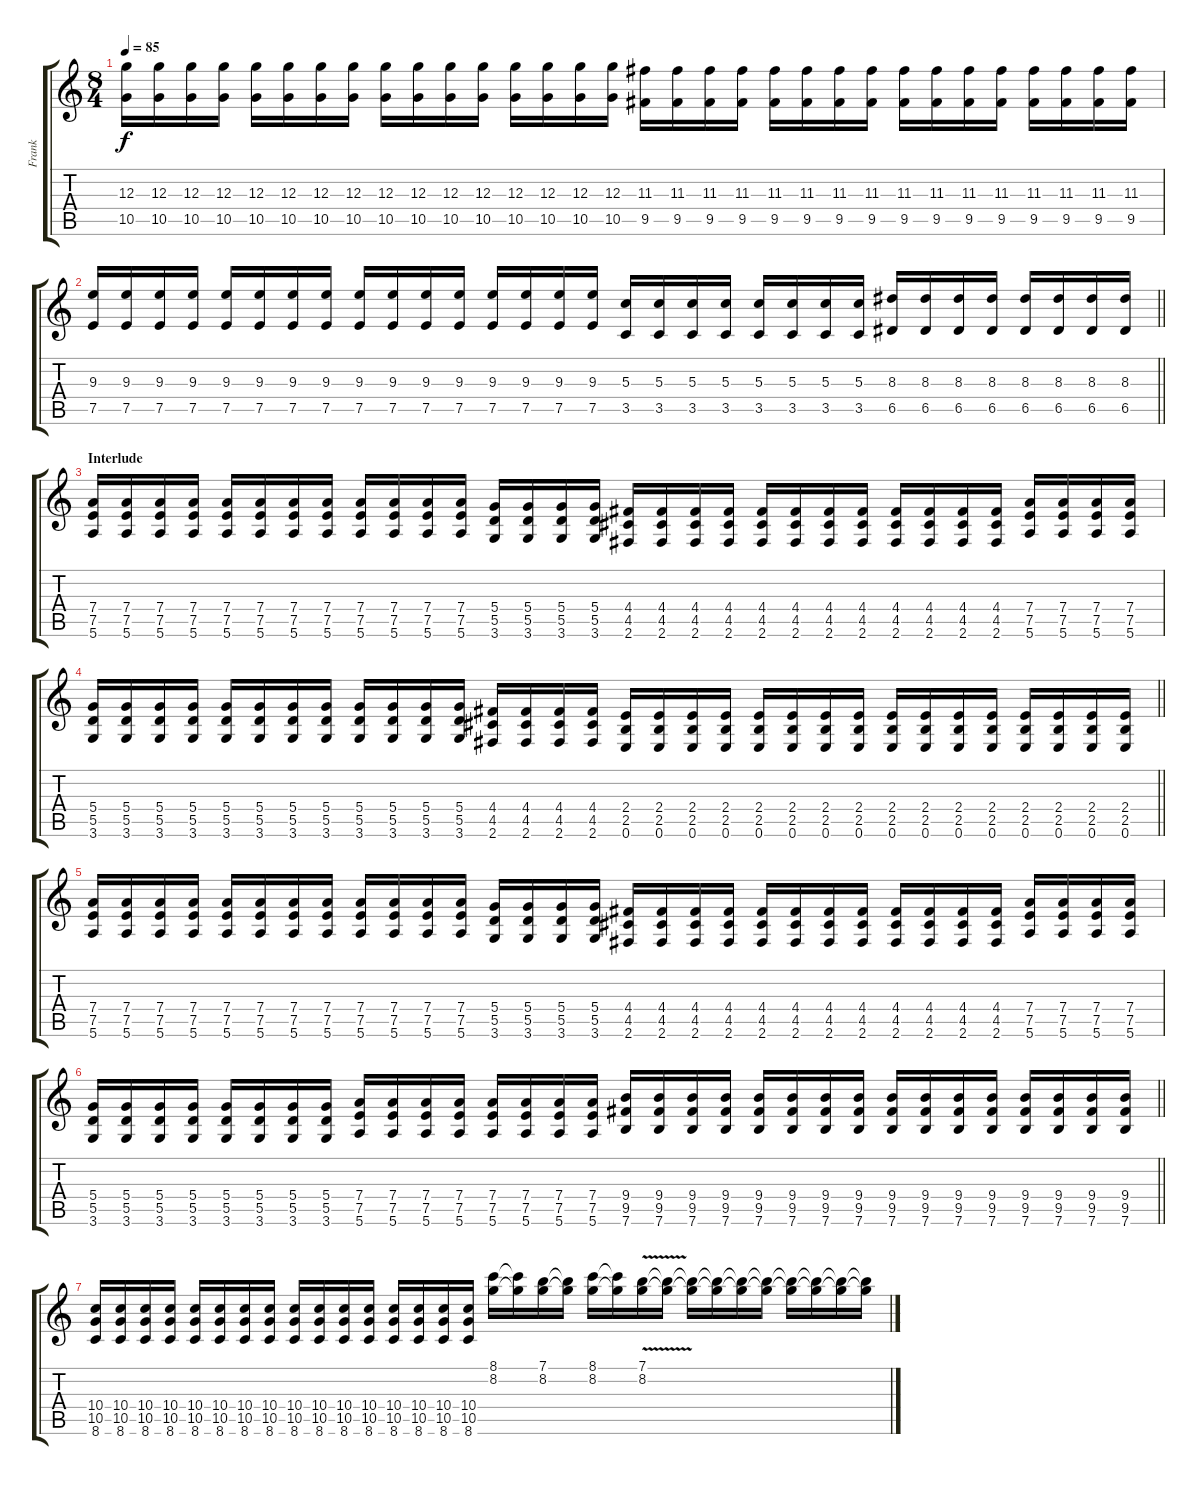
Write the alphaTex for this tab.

\track ("Frank" "Frank") {instrument overdrivenguitar}
\staff {score tabs}
\tuning (E4 B3 G3 D3 A2 E2) {hide}
\ts (8 4)
\tempo 85
\clef g2
\ks c
(12.3 10.5).16{dy f} (12.3 10.5).16 (12.3 10.5).16 (12.3 10.5).16 (12.3 10.5).16 (12.3 10.5).16 (12.3 10.5).16 (12.3 10.5).16 (12.3 10.5).16 (12.3 10.5).16 (12.3 10.5).16 (12.3 10.5).16 (12.3 10.5).16 (12.3 10.5).16 (12.3 10.5).16 (12.3 10.5).16 (11.3 9.5).16 (11.3 9.5).16 (11.3 9.5).16 (11.3 9.5).16 (11.3 9.5).16 (11.3 9.5).16 (11.3 9.5).16 (11.3 9.5).16 (11.3 9.5).16 (11.3 9.5).16 (11.3 9.5).16 (11.3 9.5).16 (11.3 9.5).16 (11.3 9.5).16 (11.3 9.5).16 (11.3 9.5).16 |
\barLineRight lightlight
(9.3 7.5).16 (9.3 7.5).16 (9.3 7.5).16 (9.3 7.5).16 (9.3 7.5).16 (9.3 7.5).16 (9.3 7.5).16 (9.3 7.5).16 (9.3 7.5).16 (9.3 7.5).16 (9.3 7.5).16 (9.3 7.5).16 (9.3 7.5).16 (9.3 7.5).16 (9.3 7.5).16 (9.3 7.5).16 (5.3 3.5).16 (5.3 3.5).16 (5.3 3.5).16 (5.3 3.5).16 (5.3 3.5).16 (5.3 3.5).16 (5.3 3.5).16 (5.3 3.5).16 (8.3 6.5).16 (8.3 6.5).16 (8.3 6.5).16 (8.3 6.5).16 (8.3 6.5).16 (8.3 6.5).16 (8.3 6.5).16 (8.3 6.5).16 |
\section ("" "Interlude")
(7.4 7.5 5.6).16 (7.4 7.5 5.6).16 (7.4 7.5 5.6).16 (7.4 7.5 5.6).16 (7.4 7.5 5.6).16 (7.4 7.5 5.6).16 (7.4 7.5 5.6).16 (7.4 7.5 5.6).16 (7.4 7.5 5.6).16 (7.4 7.5 5.6).16 (7.4 7.5 5.6).16 (7.4 7.5 5.6).16 (5.4 5.5 3.6).16 (5.4 5.5 3.6).16 (5.4 5.5 3.6).16 (5.4 5.5 3.6).16 (4.4 4.5 2.6).16 (4.4 4.5 2.6).16 (4.4 4.5 2.6).16 (4.4 4.5 2.6).16 (4.4 4.5 2.6).16 (4.4 4.5 2.6).16 (4.4 4.5 2.6).16 (4.4 4.5 2.6).16 (4.4 4.5 2.6).16 (4.4 4.5 2.6).16 (4.4 4.5 2.6).16 (4.4 4.5 2.6).16 (7.4 7.5 5.6).16 (7.4 7.5 5.6).16 (7.4 7.5 5.6).16 (7.4 7.5 5.6).16 |
\barLineRight lightlight
(5.4 5.5 3.6).16 (5.4 5.5 3.6).16 (5.4 5.5 3.6).16 (5.4 5.5 3.6).16 (5.4 5.5 3.6).16 (5.4 5.5 3.6).16 (5.4 5.5 3.6).16 (5.4 5.5 3.6).16 (5.4 5.5 3.6).16 (5.4 5.5 3.6).16 (5.4 5.5 3.6).16 (5.4 5.5 3.6).16 (4.4 4.5 2.6).16 (4.4 4.5 2.6).16 (4.4 4.5 2.6).16 (4.4 4.5 2.6).16 (2.4 2.5 0.6).16 (2.4 2.5 0.6).16 (2.4 2.5 0.6).16 (2.4 2.5 0.6).16 (2.4 2.5 0.6).16 (2.4 2.5 0.6).16 (2.4 2.5 0.6).16 (2.4 2.5 0.6).16 (2.4 2.5 0.6).16 (2.4 2.5 0.6).16 (2.4 2.5 0.6).16 (2.4 2.5 0.6).16 (2.4 2.5 0.6).16 (2.4 2.5 0.6).16 (2.4 2.5 0.6).16 (2.4 2.5 0.6).16 |
(7.4 7.5 5.6).16 (7.4 7.5 5.6).16 (7.4 7.5 5.6).16 (7.4 7.5 5.6).16 (7.4 7.5 5.6).16 (7.4 7.5 5.6).16 (7.4 7.5 5.6).16 (7.4 7.5 5.6).16 (7.4 7.5 5.6).16 (7.4 7.5 5.6).16 (7.4 7.5 5.6).16 (7.4 7.5 5.6).16 (5.4 5.5 3.6).16 (5.4 5.5 3.6).16 (5.4 5.5 3.6).16 (5.4 5.5 3.6).16 (4.4 4.5 2.6).16 (4.4 4.5 2.6).16 (4.4 4.5 2.6).16 (4.4 4.5 2.6).16 (4.4 4.5 2.6).16 (4.4 4.5 2.6).16 (4.4 4.5 2.6).16 (4.4 4.5 2.6).16 (4.4 4.5 2.6).16 (4.4 4.5 2.6).16 (4.4 4.5 2.6).16 (4.4 4.5 2.6).16 (7.4 7.5 5.6).16 (7.4 7.5 5.6).16 (7.4 7.5 5.6).16 (7.4 7.5 5.6).16 |
\barLineRight lightlight
(5.4 5.5 3.6).16 (5.4 5.5 3.6).16 (5.4 5.5 3.6).16 (5.4 5.5 3.6).16 (5.4 5.5 3.6).16 (5.4 5.5 3.6).16 (5.4 5.5 3.6).16 (5.4 5.5 3.6).16 (7.4 7.5 5.6).16 (7.4 7.5 5.6).16 (7.4 7.5 5.6).16 (7.4 7.5 5.6).16 (7.4 7.5 5.6).16 (7.4 7.5 5.6).16 (7.4 7.5 5.6).16 (7.4 7.5 5.6).16 (9.4 9.5 7.6).16 (9.4 9.5 7.6).16 (9.4 9.5 7.6).16 (9.4 9.5 7.6).16 (9.4 9.5 7.6).16 (9.4 9.5 7.6).16 (9.4 9.5 7.6).16 (9.4 9.5 7.6).16 (9.4 9.5 7.6).16 (9.4 9.5 7.6).16 (9.4 9.5 7.6).16 (9.4 9.5 7.6).16 (9.4 9.5 7.6).16 (9.4 9.5 7.6).16 (9.4 9.5 7.6).16 (9.4 9.5 7.6).16 |
(10.4 10.5 8.6).16 (10.4 10.5 8.6).16 (10.4 10.5 8.6).16 (10.4 10.5 8.6).16 (10.4 10.5 8.6).16 (10.4 10.5 8.6).16 (10.4 10.5 8.6).16 (10.4 10.5 8.6).16 (10.4 10.5 8.6).16 (10.4 10.5 8.6).16 (10.4 10.5 8.6).16 (10.4 10.5 8.6).16 (10.4 10.5 8.6).16 (10.4 10.5 8.6).16 (10.4 10.5 8.6).16 (10.4 10.5 8.6).16 (8.1 8.2).16 (8.1{t} 8.2{t}).16 (7.1 8.2).16 (7.1{t} 8.2{t}).16 (8.1 8.2).16 (8.1{t} 8.2{t}).16 (7.1{v} 8.2{v}).16 (7.1{t} 8.2{t}).16 (7.1{t} 8.2{t}).16 (7.1{t} 8.2{t}).16 (7.1{t} 8.2{t}).16 (7.1{t} 8.2{t}).16 (7.1{t} 8.2{t}).16 (7.1{t} 8.2{t}).16 (7.1{t} 8.2{t}).16 (7.1{t} 8.2{t}).16
